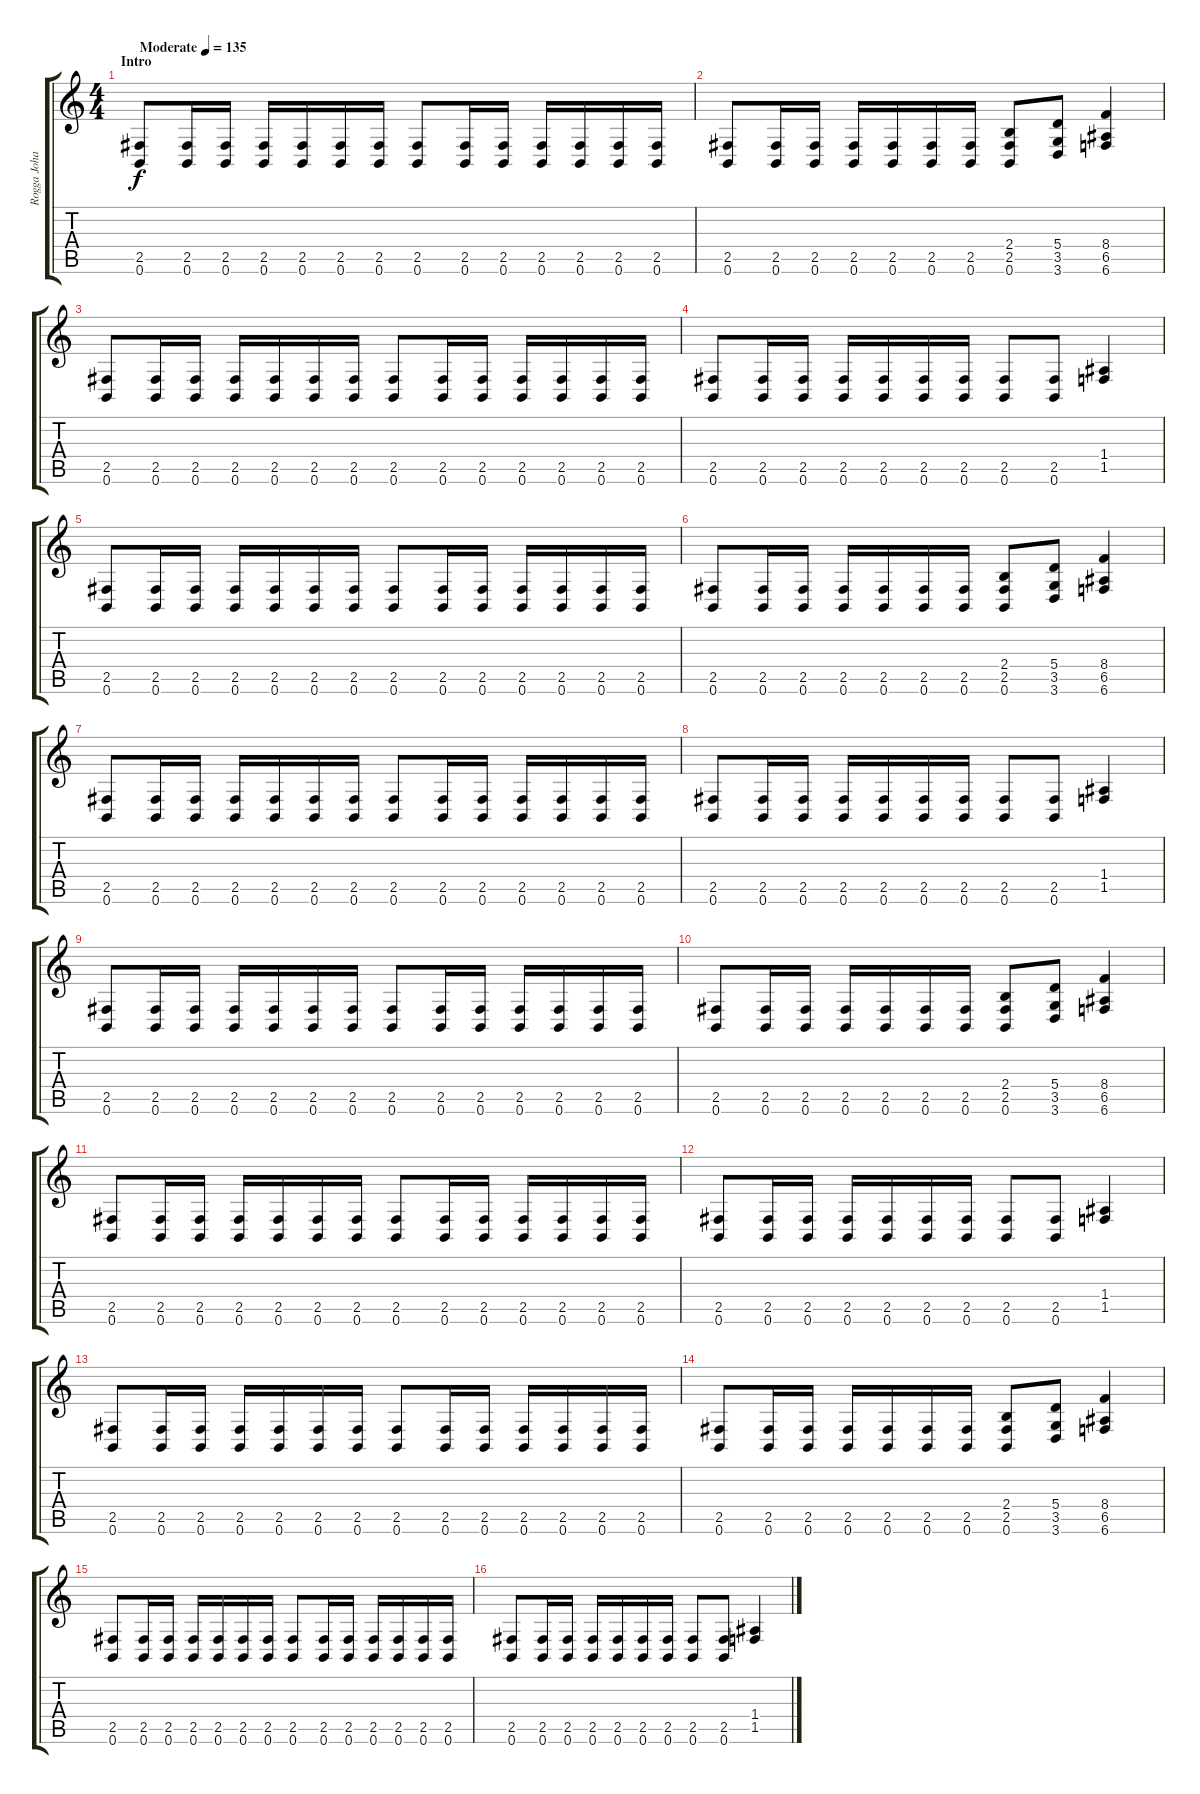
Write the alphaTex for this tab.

\track ("Rogga Johansson - guitar" "Rogga Joha") {instrument distortionguitar}
\staff {score tabs}
\tuning (B3 Gb3 D3 A2 E2 B1) {hide}
\ts (4 4)
\section ("" "Intro")
\tempo (135 "Moderate")
\clef g2
\ks c
(2.5 0.6).8{dy f instrument distortionguitar} (2.5 0.6).16 (2.5 0.6).16 (2.5 0.6).16 (2.5 0.6).16 (2.5 0.6).16 (2.5 0.6).16 (2.5 0.6).8 (2.5 0.6).16 (2.5 0.6).16 (2.5 0.6).16 (2.5 0.6).16 (2.5 0.6).16 (2.5 0.6).16 |
(2.5 0.6).8 (2.5 0.6).16 (2.5 0.6).16 (2.5 0.6).16 (2.5 0.6).16 (2.5 0.6).16 (2.5 0.6).16 (2.4 2.5 0.6).8 (5.4 3.5 3.6).8 (8.4 6.5 6.6).4 |
(2.5 0.6).8 (2.5 0.6).16 (2.5 0.6).16 (2.5 0.6).16 (2.5 0.6).16 (2.5 0.6).16 (2.5 0.6).16 (2.5 0.6).8 (2.5 0.6).16 (2.5 0.6).16 (2.5 0.6).16 (2.5 0.6).16 (2.5 0.6).16 (2.5 0.6).16 |
(2.5 0.6).8 (2.5 0.6).16 (2.5 0.6).16 (2.5 0.6).16 (2.5 0.6).16 (2.5 0.6).16 (2.5 0.6).16 (2.5 0.6).8 (2.5 0.6).8 (1.4 1.5).4 |
(2.5 0.6).8 (2.5 0.6).16 (2.5 0.6).16 (2.5 0.6).16 (2.5 0.6).16 (2.5 0.6).16 (2.5 0.6).16 (2.5 0.6).8 (2.5 0.6).16 (2.5 0.6).16 (2.5 0.6).16 (2.5 0.6).16 (2.5 0.6).16 (2.5 0.6).16 |
(2.5 0.6).8 (2.5 0.6).16 (2.5 0.6).16 (2.5 0.6).16 (2.5 0.6).16 (2.5 0.6).16 (2.5 0.6).16 (2.4 2.5 0.6).8 (5.4 3.5 3.6).8 (8.4 6.5 6.6).4 |
(2.5 0.6).8 (2.5 0.6).16 (2.5 0.6).16 (2.5 0.6).16 (2.5 0.6).16 (2.5 0.6).16 (2.5 0.6).16 (2.5 0.6).8 (2.5 0.6).16 (2.5 0.6).16 (2.5 0.6).16 (2.5 0.6).16 (2.5 0.6).16 (2.5 0.6).16 |
(2.5 0.6).8 (2.5 0.6).16 (2.5 0.6).16 (2.5 0.6).16 (2.5 0.6).16 (2.5 0.6).16 (2.5 0.6).16 (2.5 0.6).8 (2.5 0.6).8 (1.4 1.5).4 |
(2.5 0.6).8 (2.5 0.6).16 (2.5 0.6).16 (2.5 0.6).16 (2.5 0.6).16 (2.5 0.6).16 (2.5 0.6).16 (2.5 0.6).8 (2.5 0.6).16 (2.5 0.6).16 (2.5 0.6).16 (2.5 0.6).16 (2.5 0.6).16 (2.5 0.6).16 |
(2.5 0.6).8 (2.5 0.6).16 (2.5 0.6).16 (2.5 0.6).16 (2.5 0.6).16 (2.5 0.6).16 (2.5 0.6).16 (2.4 2.5 0.6).8 (5.4 3.5 3.6).8 (8.4 6.5 6.6).4 |
(2.5 0.6).8 (2.5 0.6).16 (2.5 0.6).16 (2.5 0.6).16 (2.5 0.6).16 (2.5 0.6).16 (2.5 0.6).16 (2.5 0.6).8 (2.5 0.6).16 (2.5 0.6).16 (2.5 0.6).16 (2.5 0.6).16 (2.5 0.6).16 (2.5 0.6).16 |
(2.5 0.6).8 (2.5 0.6).16 (2.5 0.6).16 (2.5 0.6).16 (2.5 0.6).16 (2.5 0.6).16 (2.5 0.6).16 (2.5 0.6).8 (2.5 0.6).8 (1.4 1.5).4 |
(2.5 0.6).8 (2.5 0.6).16 (2.5 0.6).16 (2.5 0.6).16 (2.5 0.6).16 (2.5 0.6).16 (2.5 0.6).16 (2.5 0.6).8 (2.5 0.6).16 (2.5 0.6).16 (2.5 0.6).16 (2.5 0.6).16 (2.5 0.6).16 (2.5 0.6).16 |
(2.5 0.6).8 (2.5 0.6).16 (2.5 0.6).16 (2.5 0.6).16 (2.5 0.6).16 (2.5 0.6).16 (2.5 0.6).16 (2.4 2.5 0.6).8 (5.4 3.5 3.6).8 (8.4 6.5 6.6).4 |
(2.5 0.6).8 (2.5 0.6).16 (2.5 0.6).16 (2.5 0.6).16 (2.5 0.6).16 (2.5 0.6).16 (2.5 0.6).16 (2.5 0.6).8 (2.5 0.6).16 (2.5 0.6).16 (2.5 0.6).16 (2.5 0.6).16 (2.5 0.6).16 (2.5 0.6).16 |
(2.5 0.6).8 (2.5 0.6).16 (2.5 0.6).16 (2.5 0.6).16 (2.5 0.6).16 (2.5 0.6).16 (2.5 0.6).16 (2.5 0.6).8 (2.5 0.6).8 (1.4 1.5).4
